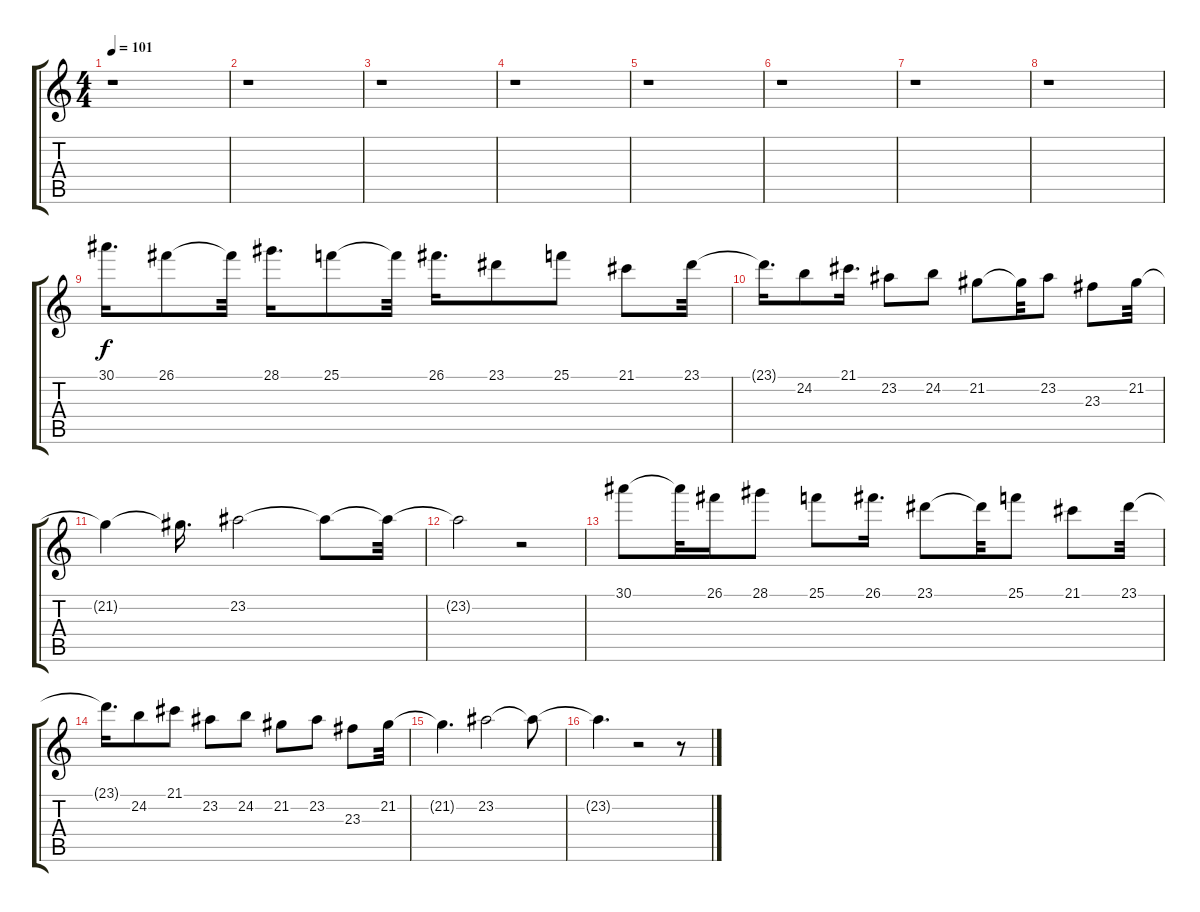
\track "" {instrument stringensemble2}
\staff {score tabs}
\tuning (E4 B3 G3 D3 A2 E2) {hide}
\ts (4 4)
\tempo 101
\clef g2
\ks c
r.1{dy f} |
r.1 |
r.1 |
r.1 |
r.1 |
r.1 |
r.1 |
r.1 |
30.1.16{d balance 0} 26.1.8 26.1{t}.32 28.1.16{d} 25.1.8{balance 0} 25.1{t}.32 26.1.16{d balance 1} 23.1.8 25.1.8{balance 1} 21.1.8{balance 3} 23.1.32{balance 5} |
23.1{t}.16{d} 24.2.8{balance 6} 21.1.16{d balance 6} 23.2.8{balance 7} 24.2.8{balance 8} 21.2.8{balance 9} 21.2{t}.32 23.2.8{balance 10} 23.3.8{balance 11} 21.2.32{balance 13} |
21.2{t}.4 21.2{t}.16{d} 23.2.2{balance 16} 23.2{t}.8 23.2{t}.32 |
23.2{t}.2 r.2 |
30.1.8 30.1{t}.32 26.1.16{balance 15} 28.1.8{balance 15} 25.1.8{balance 14} 26.1.16{d balance 12} 23.1.8{balance 11} 23.1{t}.32 25.1.8{balance 10} 21.1.8{balance 9} 23.1.32{balance 8} |
23.1{t}.16{d} 24.2.8{balance 7} 21.1.8{balance 5} 23.2.8{balance 4} 24.2.8{balance 3} 21.2.8{balance 2} 23.2.8{balance 2} 23.3.8{balance 1} 21.2.32{balance 0} |
21.2{t}.4{d} 23.2.2{balance 0} 23.2{t}.8 |
23.2{t}.4{d} r.2 r.8
